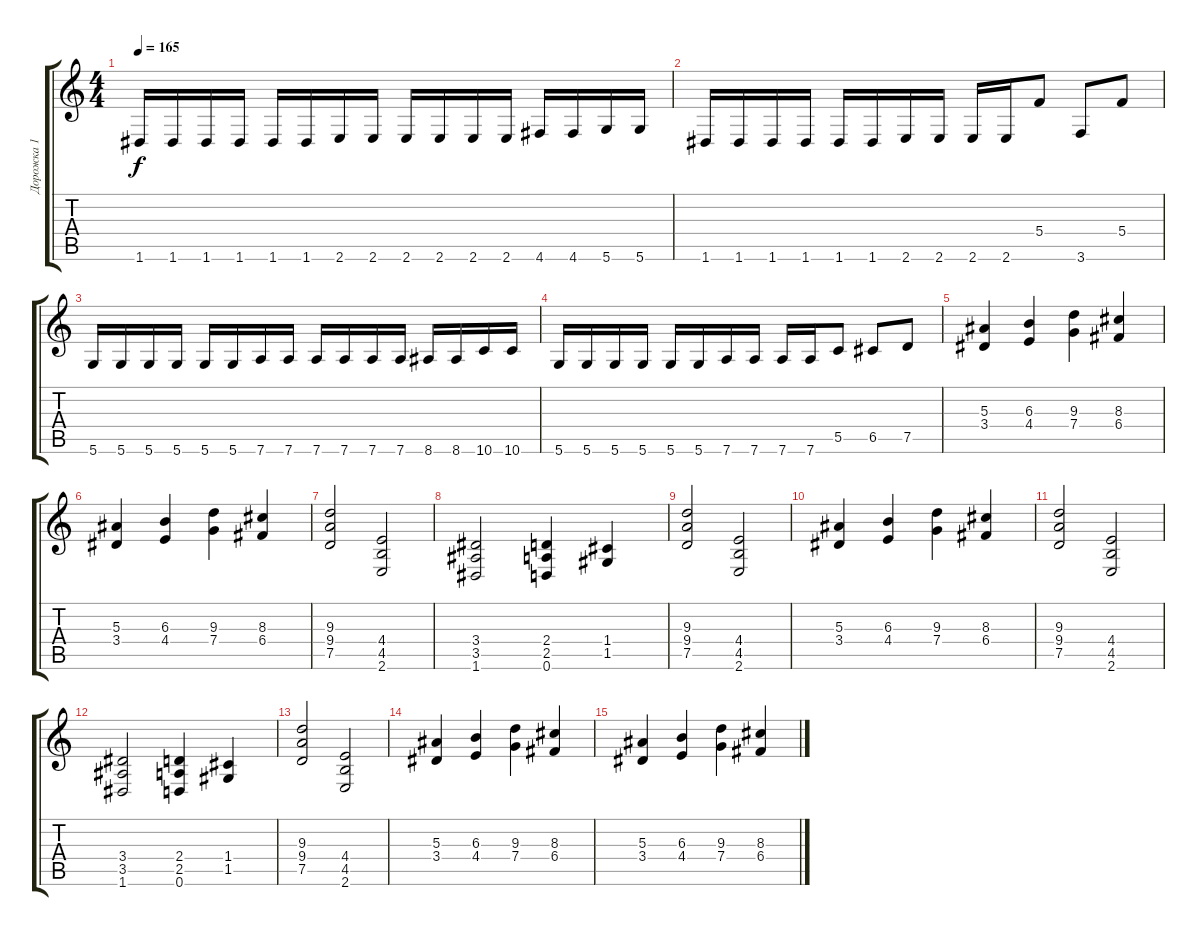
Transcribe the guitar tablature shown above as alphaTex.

\track ("Дорожка 1" "Дорожка 1") {instrument distortionguitar}
\staff {score tabs}
\tuning (D4 A3 F3 C3 G2 D2) {hide}
\ts (4 4)
\tempo 165
\clef g2
\ks c
1.6.16{dy f} 1.6.16 1.6.16 1.6.16 1.6.16 1.6.16 2.6.16 2.6.16 2.6.16 2.6.16 2.6.16 2.6.16 4.6.16 4.6.16 5.6.16 5.6.16 |
1.6.16 1.6.16 1.6.16 1.6.16 1.6.16 1.6.16 2.6.16 2.6.16 2.6.16 2.6.16 5.4.8 3.6.8 5.4.8 |
5.6.16 5.6.16 5.6.16 5.6.16 5.6.16 5.6.16 7.6.16 7.6.16 7.6.16 7.6.16 7.6.16 7.6.16 8.6.16 8.6.16 10.6.16 10.6.16 |
5.6.16 5.6.16 5.6.16 5.6.16 5.6.16 5.6.16 7.6.16 7.6.16 7.6.16 7.6.16 5.5.8 6.5.8 7.5.8 |
(5.3 3.4).4 (6.3 4.4).4 (9.3 7.4).4 (8.3 6.4).4 |
(5.3 3.4).4 (6.3 4.4).4 (9.3 7.4).4 (8.3 6.4).4 |
(9.3 9.4 7.5).2 (4.4 4.5 2.6).2 |
(3.4 3.5 1.6).2 (2.4 2.5 0.6).4 (1.4 1.5).4 |
(9.3 9.4 7.5).2 (4.4 4.5 2.6).2 |
(5.3 3.4).4 (6.3 4.4).4 (9.3 7.4).4 (8.3 6.4).4 |
(9.3 9.4 7.5).2 (4.4 4.5 2.6).2 |
(3.4 3.5 1.6).2 (2.4 2.5 0.6).4 (1.4 1.5).4 |
(9.3 9.4 7.5).2 (4.4 4.5 2.6).2 |
(5.3 3.4).4 (6.3 4.4).4 (9.3 7.4).4 (8.3 6.4).4 |
(5.3 3.4).4 (6.3 4.4).4 (9.3 7.4).4 (8.3 6.4).4
